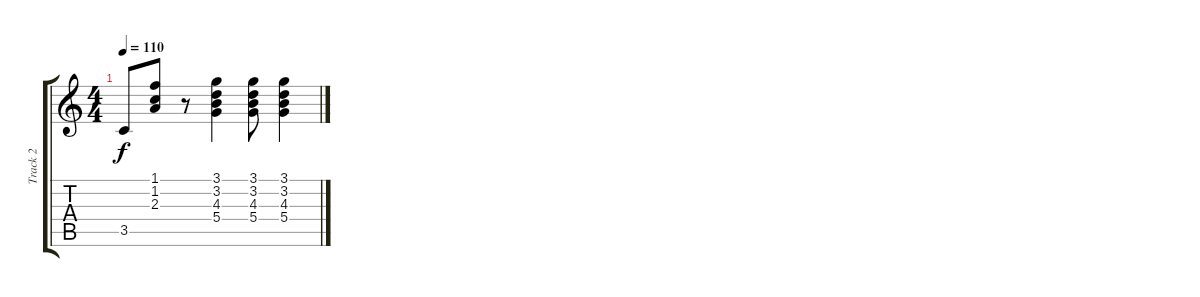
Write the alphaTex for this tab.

\track ("Track 2" "Track 2") {instrument electricguitarjazz}
\staff {score tabs}
\tuning (E4 B3 G3 D3 A2 E2) {hide}
\ts (4 4)
\tempo 110
\clef g2
\ks aminor
3.5.8{dy f} (1.1 1.2 2.3).8 r.8 (3.1 3.2 4.3 5.4).4 (3.1 3.2 4.3 5.4).8 (3.1 3.2 4.3 5.4).4
